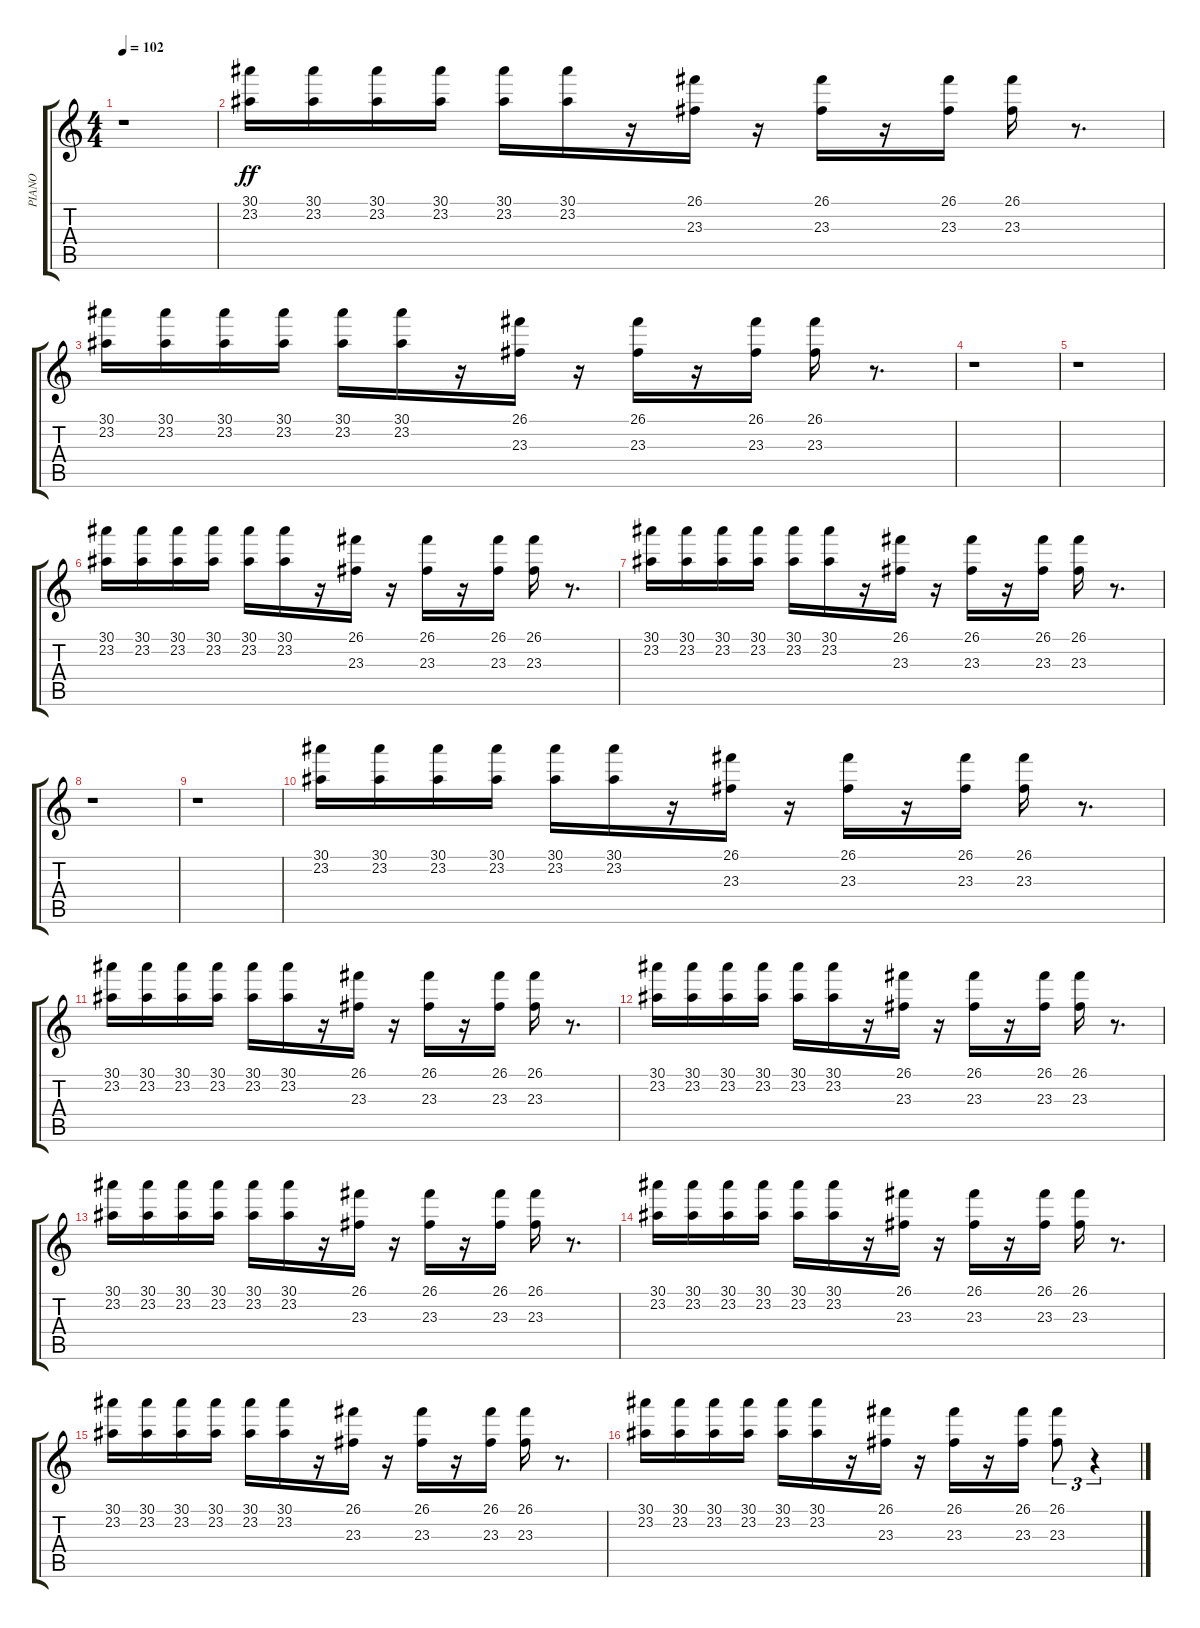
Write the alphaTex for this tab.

\track ("PIANO" "PIANO") {instrument acousticgrandpiano}
\staff {score tabs}
\tuning (E4 B3 G3 D3 A2 E2) {hide}
\ts (4 4)
\tempo 102
\clef g2
\ks c
r.1{dy ff} |
(30.1 23.2).16 (30.1 23.2).16 (30.1 23.2).16 (30.1 23.2).16 (30.1 23.2).16 (30.1 23.2).16 r.16 (26.1 23.3).16 r.16 (26.1 23.3).16 r.16 (26.1 23.3).16 (26.1 23.3).16 r.8{d} |
(30.1 23.2).16 (30.1 23.2).16 (30.1 23.2).16 (30.1 23.2).16 (30.1 23.2).16 (30.1 23.2).16 r.16 (26.1 23.3).16 r.16 (26.1 23.3).16 r.16 (26.1 23.3).16 (26.1 23.3).16 r.8{d} |
r.1 |
r.1 |
(30.1 23.2).16 (30.1 23.2).16 (30.1 23.2).16 (30.1 23.2).16 (30.1 23.2).16 (30.1 23.2).16 r.16 (26.1 23.3).16 r.16 (26.1 23.3).16 r.16 (26.1 23.3).16 (26.1 23.3).16 r.8{d} |
(30.1 23.2).16 (30.1 23.2).16 (30.1 23.2).16 (30.1 23.2).16 (30.1 23.2).16 (30.1 23.2).16 r.16 (26.1 23.3).16 r.16 (26.1 23.3).16 r.16 (26.1 23.3).16 (26.1 23.3).16 r.8{d} |
r.1 |
r.1 |
(30.1 23.2).16 (30.1 23.2).16 (30.1 23.2).16 (30.1 23.2).16 (30.1 23.2).16 (30.1 23.2).16 r.16 (26.1 23.3).16 r.16 (26.1 23.3).16 r.16 (26.1 23.3).16 (26.1 23.3).16 r.8{d} |
(30.1 23.2).16 (30.1 23.2).16 (30.1 23.2).16 (30.1 23.2).16 (30.1 23.2).16 (30.1 23.2).16 r.16 (26.1 23.3).16 r.16 (26.1 23.3).16 r.16 (26.1 23.3).16 (26.1 23.3).16 r.8{d} |
(30.1 23.2).16 (30.1 23.2).16 (30.1 23.2).16 (30.1 23.2).16 (30.1 23.2).16 (30.1 23.2).16 r.16 (26.1 23.3).16 r.16 (26.1 23.3).16 r.16 (26.1 23.3).16 (26.1 23.3).16 r.8{d} |
(30.1 23.2).16 (30.1 23.2).16 (30.1 23.2).16 (30.1 23.2).16 (30.1 23.2).16 (30.1 23.2).16 r.16 (26.1 23.3).16 r.16 (26.1 23.3).16 r.16 (26.1 23.3).16 (26.1 23.3).16 r.8{d} |
(30.1 23.2).16 (30.1 23.2).16 (30.1 23.2).16 (30.1 23.2).16 (30.1 23.2).16 (30.1 23.2).16 r.16 (26.1 23.3).16 r.16 (26.1 23.3).16 r.16 (26.1 23.3).16 (26.1 23.3).16 r.8{d} |
(30.1 23.2).16 (30.1 23.2).16 (30.1 23.2).16 (30.1 23.2).16 (30.1 23.2).16 (30.1 23.2).16 r.16 (26.1 23.3).16 r.16 (26.1 23.3).16 r.16 (26.1 23.3).16 (26.1 23.3).16 r.8{d} |
(30.1 23.2).16 (30.1 23.2).16 (30.1 23.2).16 (30.1 23.2).16 (30.1 23.2).16 (30.1 23.2).16 r.16 (26.1 23.3).16 r.16 (26.1 23.3).16 r.16 (26.1 23.3).16 (26.1 23.3).8{tu (3 2)} r.4{tu (3 2)}
